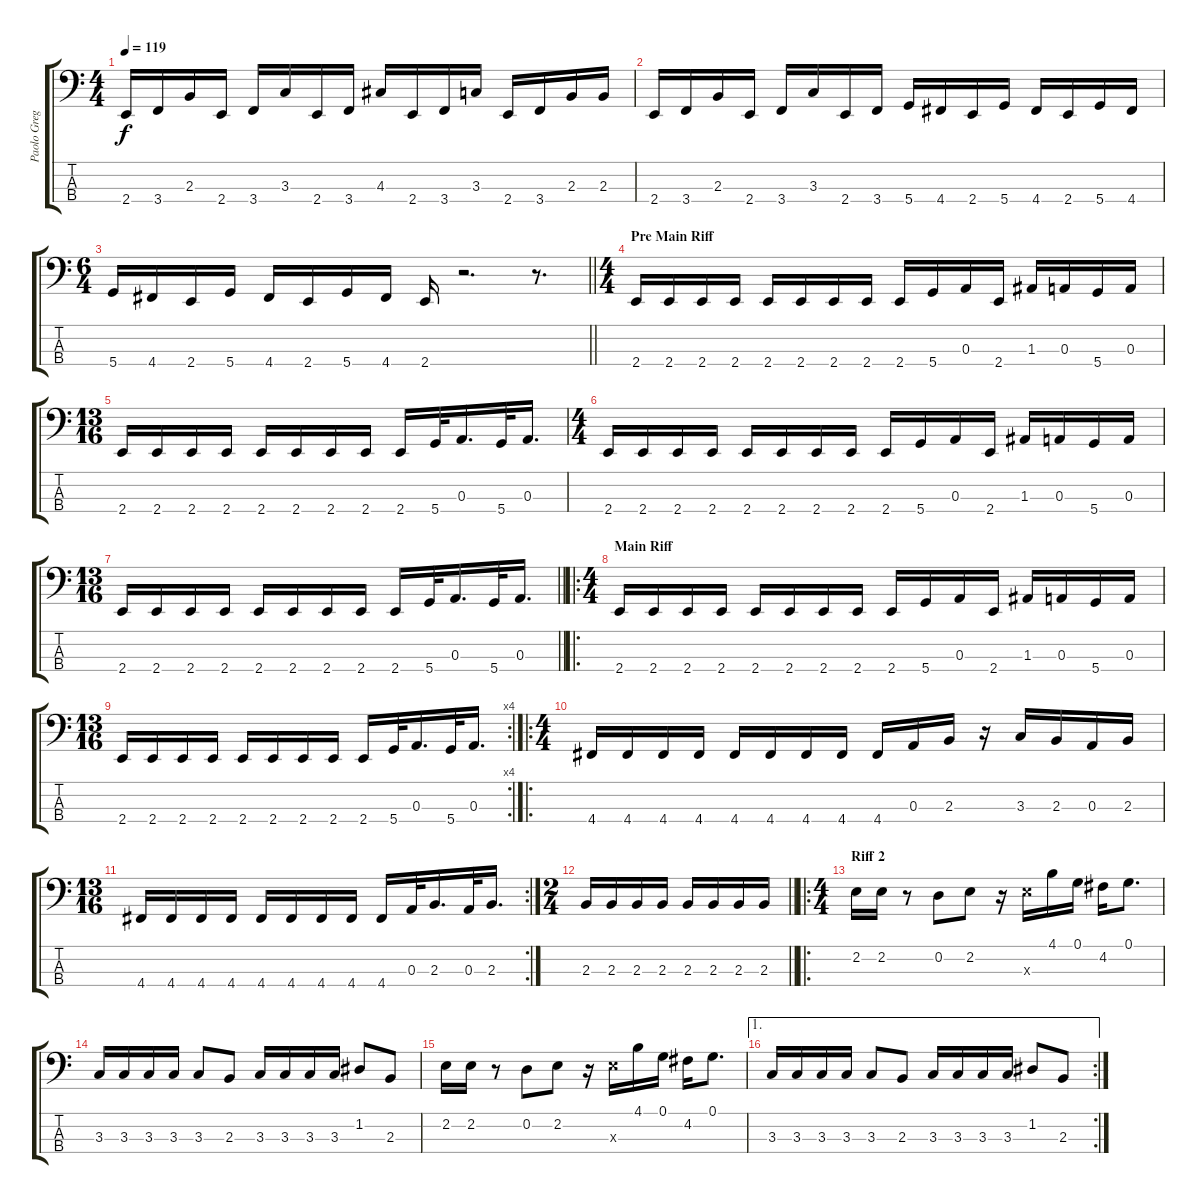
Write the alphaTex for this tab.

\track ("Paolo Gregoletto (Bass Guitar)" "Paolo Greg") {instrument electricbassfinger}
\staff {score tabs}
\tuning (G2 D2 A1 D1) {hide}
\ts (4 4)
\tempo 119
\clef f4
\ks c
2.4.16{dy f} 3.4.16 2.3.16 2.4.16 3.4.16 3.3.16 2.4.16 3.4.16 4.3.16 2.4.16 3.4.16 3.3.16 2.4.16 3.4.16 2.3.16 2.3.16 |
2.4.16 3.4.16 2.3.16 2.4.16 3.4.16 3.3.16 2.4.16 3.4.16 5.4.16 4.4.16 2.4.16 5.4.16 4.4.16 2.4.16 5.4.16 4.4.16 |
\ts (6 4)
\barLineRight lightlight
5.4.16 4.4.16 2.4.16 5.4.16 4.4.16 2.4.16 5.4.16 4.4.16 2.4.16 r.2{d} r.8{d} |
\ts (4 4)
\section ("" "Pre Main Riff")
2.4.16 2.4.16 2.4.16 2.4.16 2.4.16 2.4.16 2.4.16 2.4.16 2.4.16 5.4.16 0.3.16 2.4.16 1.3.16 0.3.16 5.4.16 0.3.16 |
\ts (13 16)
2.4.16 2.4.16 2.4.16 2.4.16 2.4.16 2.4.16 2.4.16 2.4.16 2.4.16 5.4.32 0.3.16{d} 5.4.32 0.3.16{d} |
\ts (4 4)
2.4.16 2.4.16 2.4.16 2.4.16 2.4.16 2.4.16 2.4.16 2.4.16 2.4.16 5.4.16 0.3.16 2.4.16 1.3.16 0.3.16 5.4.16 0.3.16 |
\ts (13 16)
\barLineRight lightlight
2.4.16 2.4.16 2.4.16 2.4.16 2.4.16 2.4.16 2.4.16 2.4.16 2.4.16 5.4.32 0.3.16{d} 5.4.32 0.3.16{d} |
\ro
\ts (4 4)
\section ("" "Main Riff")
2.4.16 2.4.16 2.4.16 2.4.16 2.4.16 2.4.16 2.4.16 2.4.16 2.4.16 5.4.16 0.3.16 2.4.16 1.3.16 0.3.16 5.4.16 0.3.16 |
\rc 4
\ts (13 16)
2.4.16 2.4.16 2.4.16 2.4.16 2.4.16 2.4.16 2.4.16 2.4.16 2.4.16 5.4.32 0.3.16{d} 5.4.32 0.3.16{d} |
\ro
\ts (4 4)
4.4.16 4.4.16 4.4.16 4.4.16 4.4.16 4.4.16 4.4.16 4.4.16 4.4.16 0.3.16 2.3.16 r.16 3.3.16 2.3.16 0.3.16 2.3.16 |
\rc 2
\ts (13 16)
4.4.16 4.4.16 4.4.16 4.4.16 4.4.16 4.4.16 4.4.16 4.4.16 4.4.16 0.3.32 2.3.16{d} 0.3.32 2.3.16{d} |
\ts (2 4)
\barLineRight lightlight
2.3.16 2.3.16 2.3.16 2.3.16 2.3.16 2.3.16 2.3.16 2.3.16 |
\ro
\ts (4 4)
\section ("" "Riff 2")
2.2.16 2.2.16 r.8 0.2.8 2.2.8 r.16 7.3{x}.16 4.1.16 0.1.16 4.2.16 0.1.8{d} |
3.3.16 3.3.16 3.3.16 3.3.16 3.3.8 2.3.8 3.3.16 3.3.16 3.3.16 3.3.16 1.2.8 2.3.8 |
2.2.16 2.2.16 r.8 0.2.8 2.2.8 r.16 7.3{x}.16 4.1.16 0.1.16 4.2.16 0.1.8{d} |
\ae 1
\rc 2
3.3.16 3.3.16 3.3.16 3.3.16 3.3.8 2.3.8 3.3.16 3.3.16 3.3.16 3.3.16 1.2.8 2.3.8
